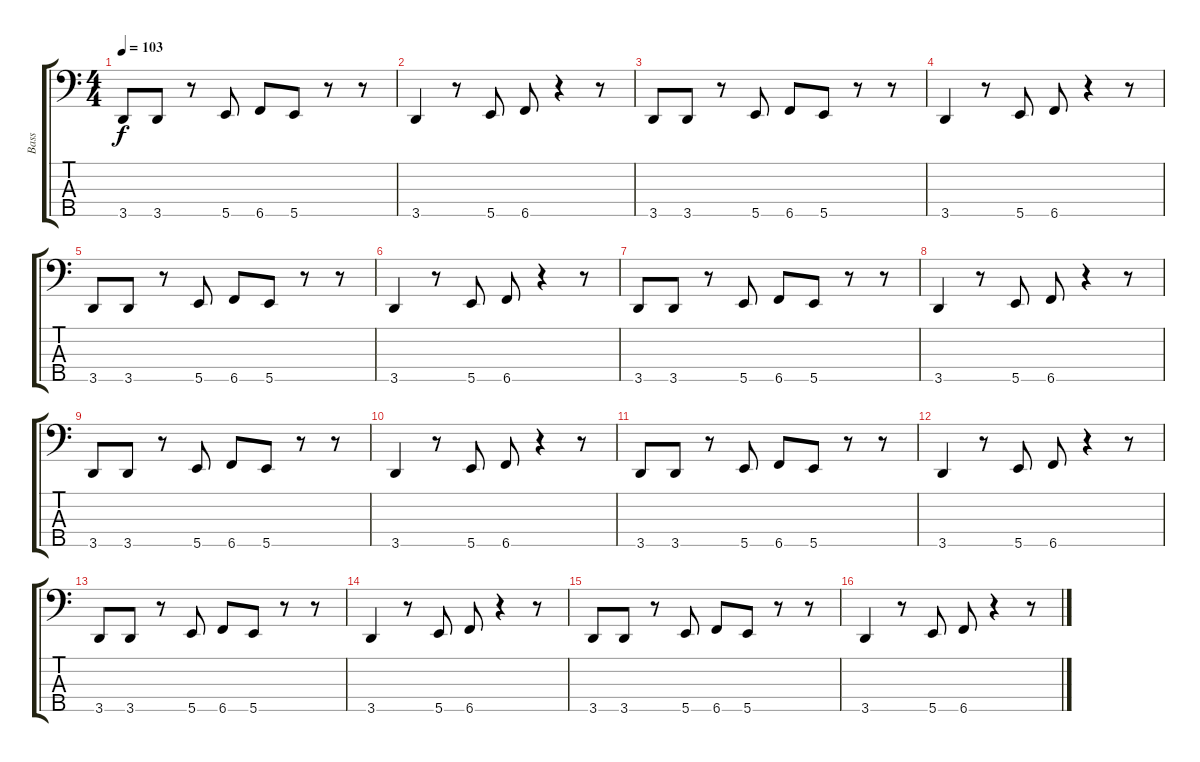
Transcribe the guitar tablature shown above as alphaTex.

\track ("Bass" "Bass") {instrument electricbassfinger}
\staff {score tabs}
\tuning (G2 D2 A1 E1 B0) {hide}
\ts (4 4)
\tempo 103
\clef f4
\ks c
3.5.8{dy f} 3.5.8 r.8 5.5.8 6.5.8 5.5.8 r.8 r.8 |
3.5.4 r.8 5.5.8 6.5.8 r.4 r.8 |
3.5.8 3.5.8 r.8 5.5.8 6.5.8 5.5.8 r.8 r.8 |
3.5.4 r.8 5.5.8 6.5.8 r.4 r.8 |
3.5.8 3.5.8 r.8 5.5.8 6.5.8 5.5.8 r.8 r.8 |
3.5.4 r.8 5.5.8 6.5.8 r.4 r.8 |
3.5.8 3.5.8 r.8 5.5.8 6.5.8 5.5.8 r.8 r.8 |
3.5.4 r.8 5.5.8 6.5.8 r.4 r.8 |
3.5.8 3.5.8 r.8 5.5.8 6.5.8 5.5.8 r.8 r.8 |
3.5.4 r.8 5.5.8 6.5.8 r.4 r.8 |
3.5.8 3.5.8 r.8 5.5.8 6.5.8 5.5.8 r.8 r.8 |
3.5.4 r.8 5.5.8 6.5.8 r.4 r.8 |
3.5.8 3.5.8 r.8 5.5.8 6.5.8 5.5.8 r.8 r.8 |
3.5.4 r.8 5.5.8 6.5.8 r.4 r.8 |
3.5.8 3.5.8 r.8 5.5.8 6.5.8 5.5.8 r.8 r.8 |
3.5.4 r.8 5.5.8 6.5.8 r.4 r.8
